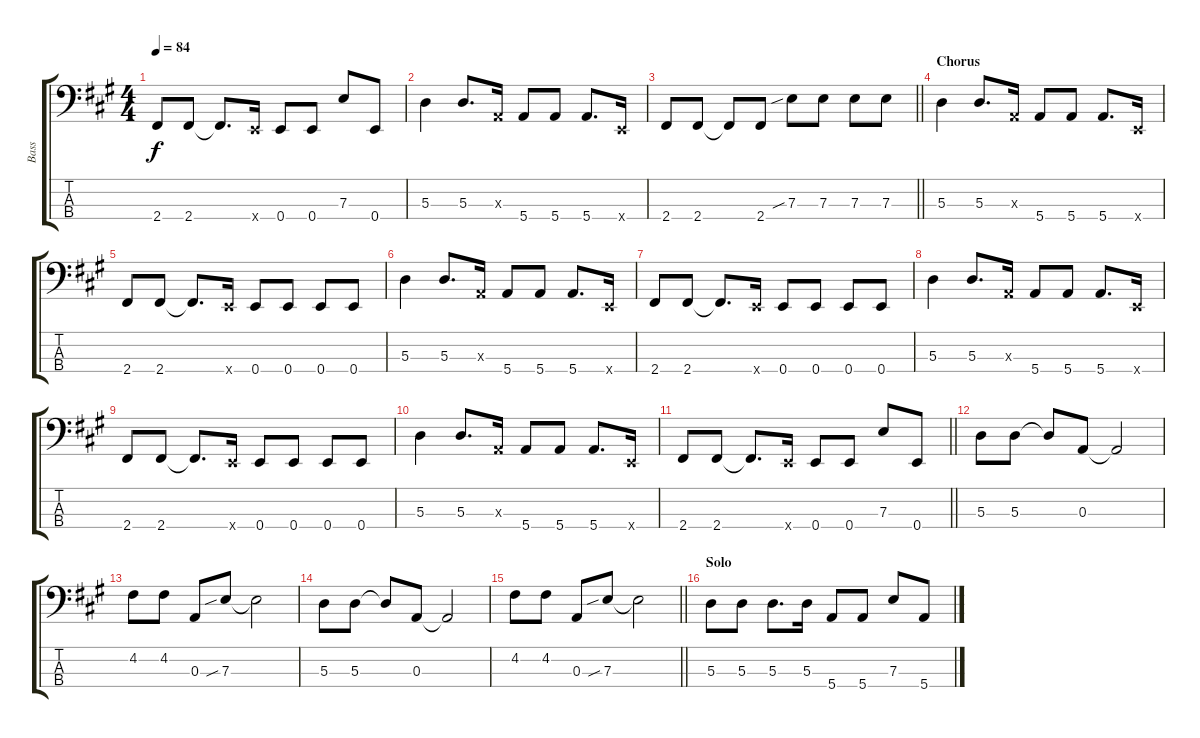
\track ("Bass" "Bass") {instrument electricbassfinger}
\staff {score tabs}
\tuning (G2 D2 A1 E1) {hide}
\ts (4 4)
\tempo 84
\clef f4
\ks a
2.4.8{dy f} 2.4.8 2.4{t}.8{d} 0.4{x}.16 0.4.8 0.4.8 7.3.8 0.4.8 |
5.3.4 5.3.8{d} 0.3{x}.16 5.4.8 5.4.8 5.4.8{d} 0.4{x}.16 |
\barLineRight lightlight
2.4.8 2.4.8 2.4{t}.8 2.4.8 7.3{sib}.8 7.3.8 7.3.8 7.3.8 |
\section ("" "Chorus")
5.3.4 5.3.8{d} 0.3{x}.16 5.4.8 5.4.8 5.4.8{d} 0.4{x}.16 |
2.4.8 2.4.8 2.4{t}.8{d} 0.4{x}.16 0.4.8 0.4.8 0.4.8 0.4.8 |
5.3.4 5.3.8{d} 0.3{x}.16 5.4.8 5.4.8 5.4.8{d} 0.4{x}.16 |
2.4.8 2.4.8 2.4{t}.8{d} 0.4{x}.16 0.4.8 0.4.8 0.4.8 0.4.8 |
5.3.4 5.3.8{d} 0.3{x}.16 5.4.8 5.4.8 5.4.8{d} 0.4{x}.16 |
2.4.8 2.4.8 2.4{t}.8{d} 0.4{x}.16 0.4.8 0.4.8 0.4.8 0.4.8 |
5.3.4 5.3.8{d} 0.3{x}.16 5.4.8 5.4.8 5.4.8{d} 0.4{x}.16 |
\barLineRight lightlight
2.4.8 2.4.8 2.4{t}.8{d} 0.4{x}.16 0.4.8 0.4.8 7.3.8 0.4.8 |
5.3.8 5.3.8 5.3{t}.8 0.3.8 0.3{t}.2 |
4.2.8 4.2.8 0.3.8 7.3{sib}.8 7.3{t}.2 |
5.3.8 5.3.8 5.3{t}.8 0.3.8 0.3{t}.2 |
\barLineRight lightlight
4.2.8 4.2.8 0.3.8 7.3{sib}.8 7.3{t}.2 |
\section ("" "Solo")
5.3.8 5.3.8 5.3.8{d} 5.3.16 5.4.8 5.4.8 7.3.8 5.4.8
